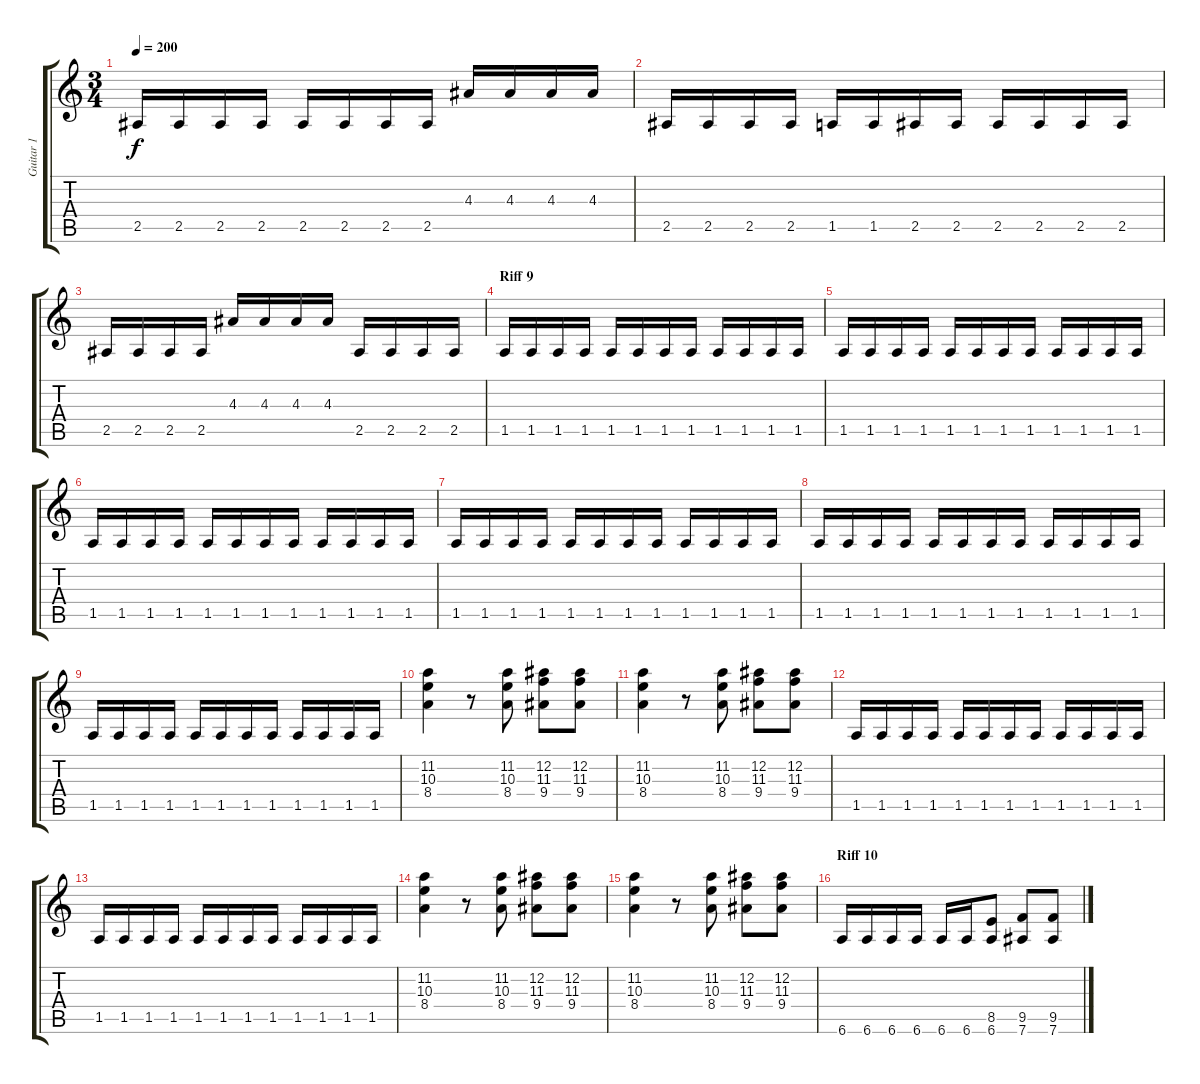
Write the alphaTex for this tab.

\track ("Guitar 1" "Guitar 1") {instrument distortionguitar}
\staff {score tabs}
\tuning (Eb4 Bb3 Gb3 Db3 Ab2 Eb2) {hide}
\ts (3 4)
\tempo 200
\clef g2
\ks c
2.5.16{dy f} 2.5.16 2.5.16 2.5.16 2.5.16 2.5.16 2.5.16 2.5.16 4.3.16 4.3.16 4.3.16 4.3.16 |
2.5.16 2.5.16 2.5.16 2.5.16 1.5.16 1.5.16 2.5.16 2.5.16 2.5.16 2.5.16 2.5.16 2.5.16 |
2.5.16 2.5.16 2.5.16 2.5.16 4.3.16 4.3.16 4.3.16 4.3.16 2.5.16 2.5.16 2.5.16 2.5.16 |
\section ("" "Riff 9")
1.5.16 1.5.16 1.5.16 1.5.16 1.5.16 1.5.16 1.5.16 1.5.16 1.5.16 1.5.16 1.5.16 1.5.16 |
1.5.16 1.5.16 1.5.16 1.5.16 1.5.16 1.5.16 1.5.16 1.5.16 1.5.16 1.5.16 1.5.16 1.5.16 |
1.5.16 1.5.16 1.5.16 1.5.16 1.5.16 1.5.16 1.5.16 1.5.16 1.5.16 1.5.16 1.5.16 1.5.16 |
1.5.16 1.5.16 1.5.16 1.5.16 1.5.16 1.5.16 1.5.16 1.5.16 1.5.16 1.5.16 1.5.16 1.5.16 |
1.5.16 1.5.16 1.5.16 1.5.16 1.5.16 1.5.16 1.5.16 1.5.16 1.5.16 1.5.16 1.5.16 1.5.16 |
1.5.16 1.5.16 1.5.16 1.5.16 1.5.16 1.5.16 1.5.16 1.5.16 1.5.16 1.5.16 1.5.16 1.5.16 |
(11.2 10.3 8.4).4 r.8 (11.2 10.3 8.4).8 (12.2 11.3 9.4).8 (12.2 11.3 9.4).8 |
(11.2 10.3 8.4).4 r.8 (11.2 10.3 8.4).8 (12.2 11.3 9.4).8 (12.2 11.3 9.4).8 |
1.5.16 1.5.16 1.5.16 1.5.16 1.5.16 1.5.16 1.5.16 1.5.16 1.5.16 1.5.16 1.5.16 1.5.16 |
1.5.16 1.5.16 1.5.16 1.5.16 1.5.16 1.5.16 1.5.16 1.5.16 1.5.16 1.5.16 1.5.16 1.5.16 |
(11.2 10.3 8.4).4 r.8 (11.2 10.3 8.4).8 (12.2 11.3 9.4).8 (12.2 11.3 9.4).8 |
(11.2 10.3 8.4).4 r.8 (11.2 10.3 8.4).8 (12.2 11.3 9.4).8 (12.2 11.3 9.4).8 |
\section ("" "Riff 10")
6.6.16 6.6.16 6.6.16 6.6.16 6.6.16 6.6.16 (8.5 6.6).8 (9.5 7.6).8 (9.5 7.6).8
